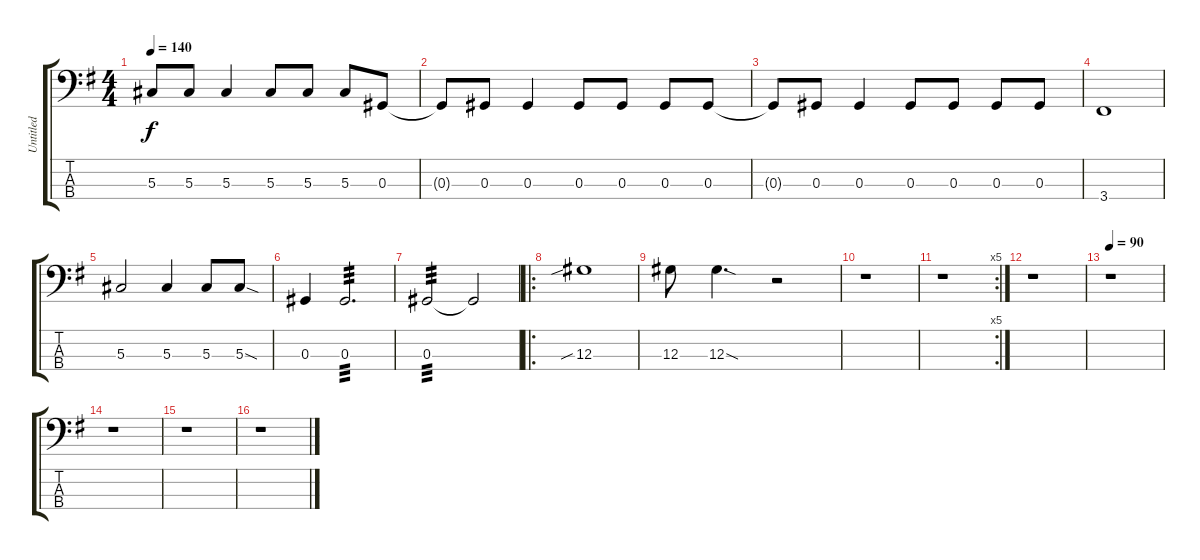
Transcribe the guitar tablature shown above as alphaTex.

\track ("Untitled" "Untitled") {instrument electricbassfinger}
\staff {score tabs}
\tuning (Gb2 Db2 Ab1 Eb1) {hide}
\ts (4 4)
\tempo 140
\clef f4
\ks g
5.3{t}.8{dy f} 5.3.8 5.3.4 5.3.8 5.3.8 5.3.8 0.3.8 |
0.3{t}.8 0.3.8 0.3.4 0.3.8 0.3.8 0.3.8 0.3.8 |
0.3{t}.8 0.3.8 0.3.4 0.3.8 0.3.8 0.3.8 0.3.8 |
3.4.1 |
5.3.2 5.3.4 5.3.8 5.3{sod}.8 |
0.3.4 0.3.2{d tp 3} |
0.3.2{tp 3} 0.3{t}.2 |
\ro
12.3{sib}.1 |
12.3.8 12.3{sod}.4{d} r.2 |
r.1 |
\rc 5
r.1 |
r.1 |
\tempo 90
r.1 |
r.1 |
r.1 |
r.1
